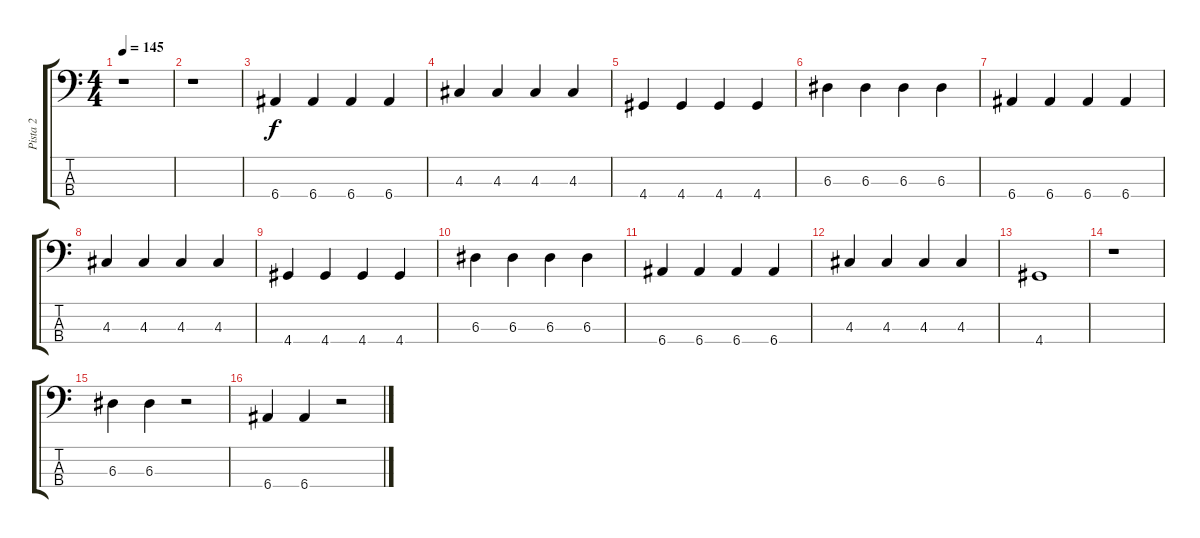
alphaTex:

\track ("Pista 2" "Pista 2") {instrument electricbasspick}
\staff {score tabs}
\tuning (G2 D2 A1 E1) {hide}
\ts (4 4)
\tempo 145
\clef f4
\ks c
r.1{dy f} |
r.1 |
6.4.4 6.4.4 6.4.4 6.4.4 |
4.3.4 4.3.4 4.3.4 4.3.4 |
4.4.4 4.4.4 4.4.4 4.4.4 |
6.3.4 6.3.4 6.3.4 6.3.4 |
6.4.4 6.4.4 6.4.4 6.4.4 |
4.3.4 4.3.4 4.3.4 4.3.4 |
4.4.4 4.4.4 4.4.4 4.4.4 |
6.3.4 6.3.4 6.3.4 6.3.4 |
6.4.4 6.4.4 6.4.4 6.4.4 |
4.3.4 4.3.4 4.3.4 4.3.4 |
4.4.1 |
r.1 |
6.3.4 6.3.4 r.2 |
6.4.4 6.4.4 r.2
